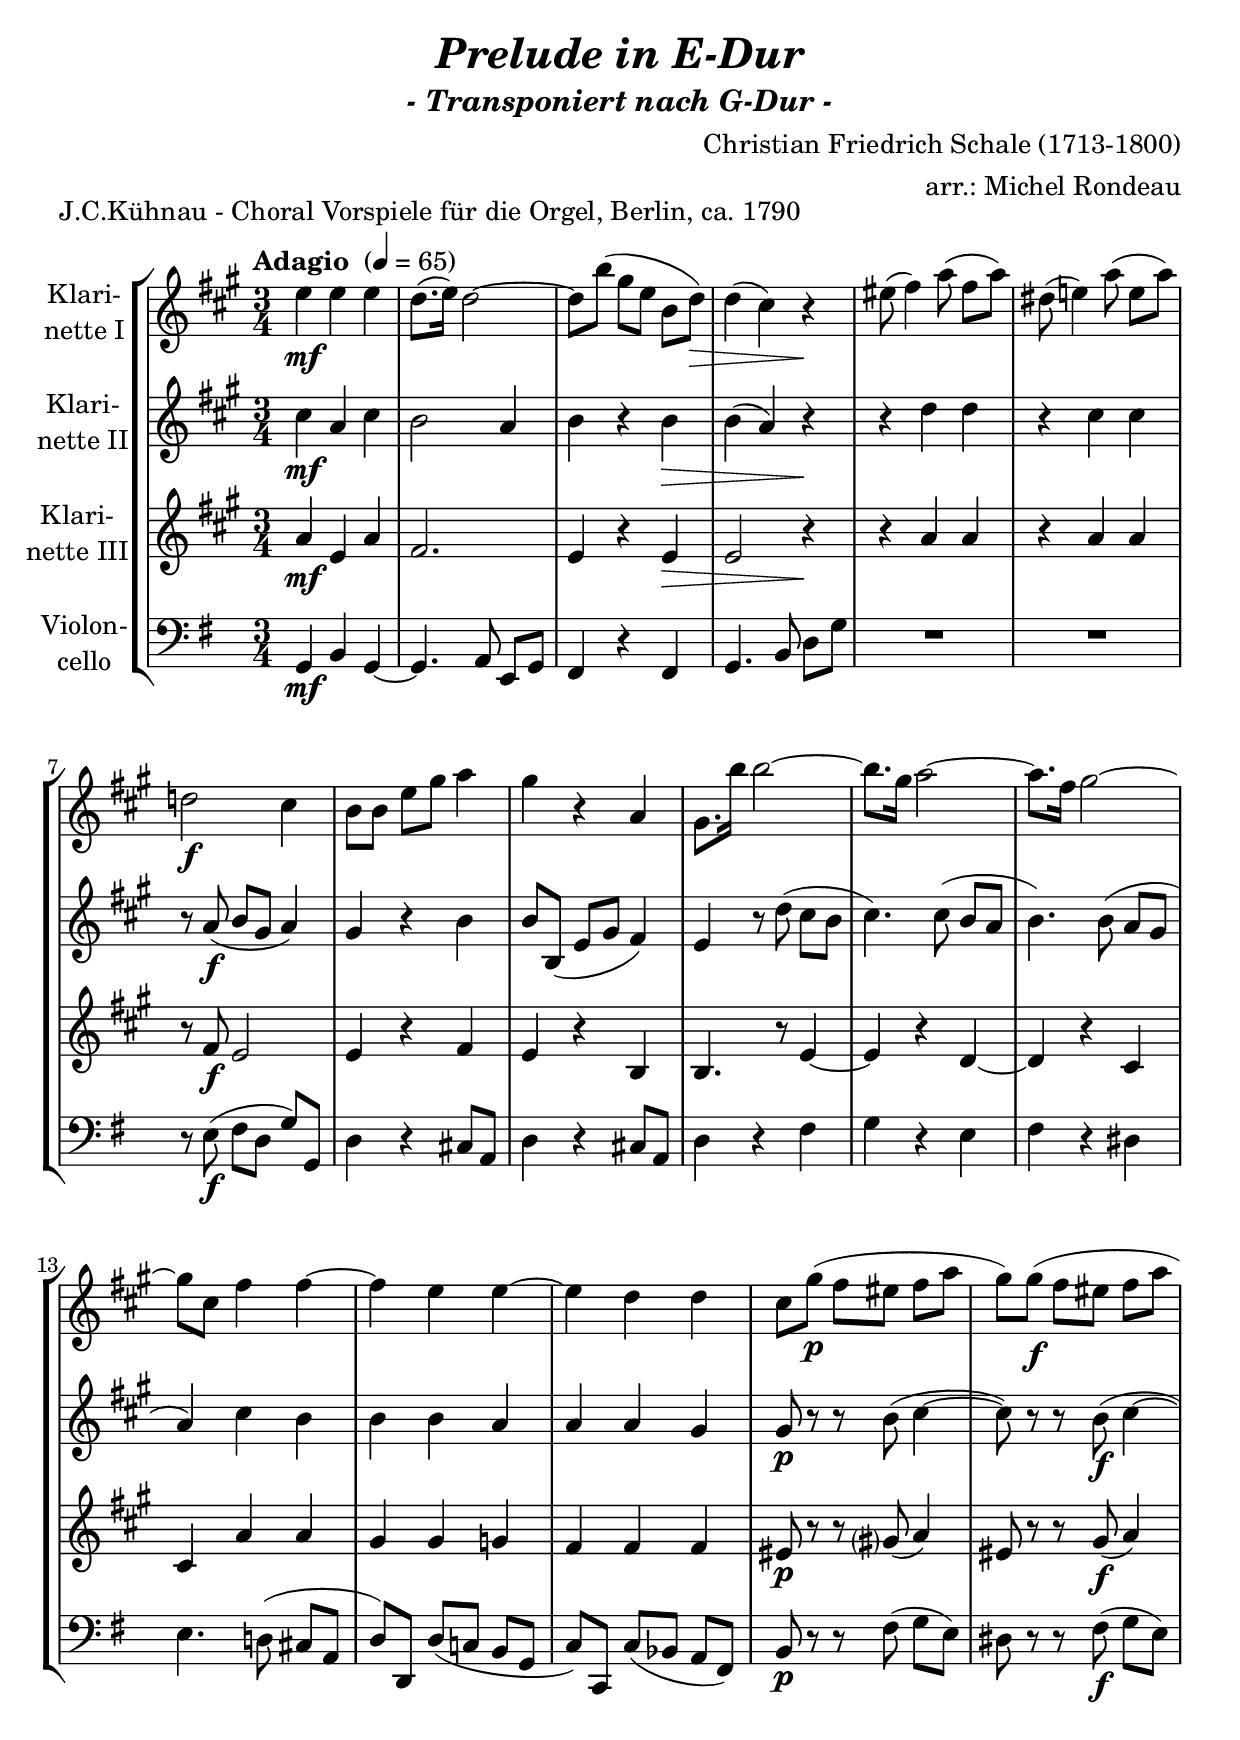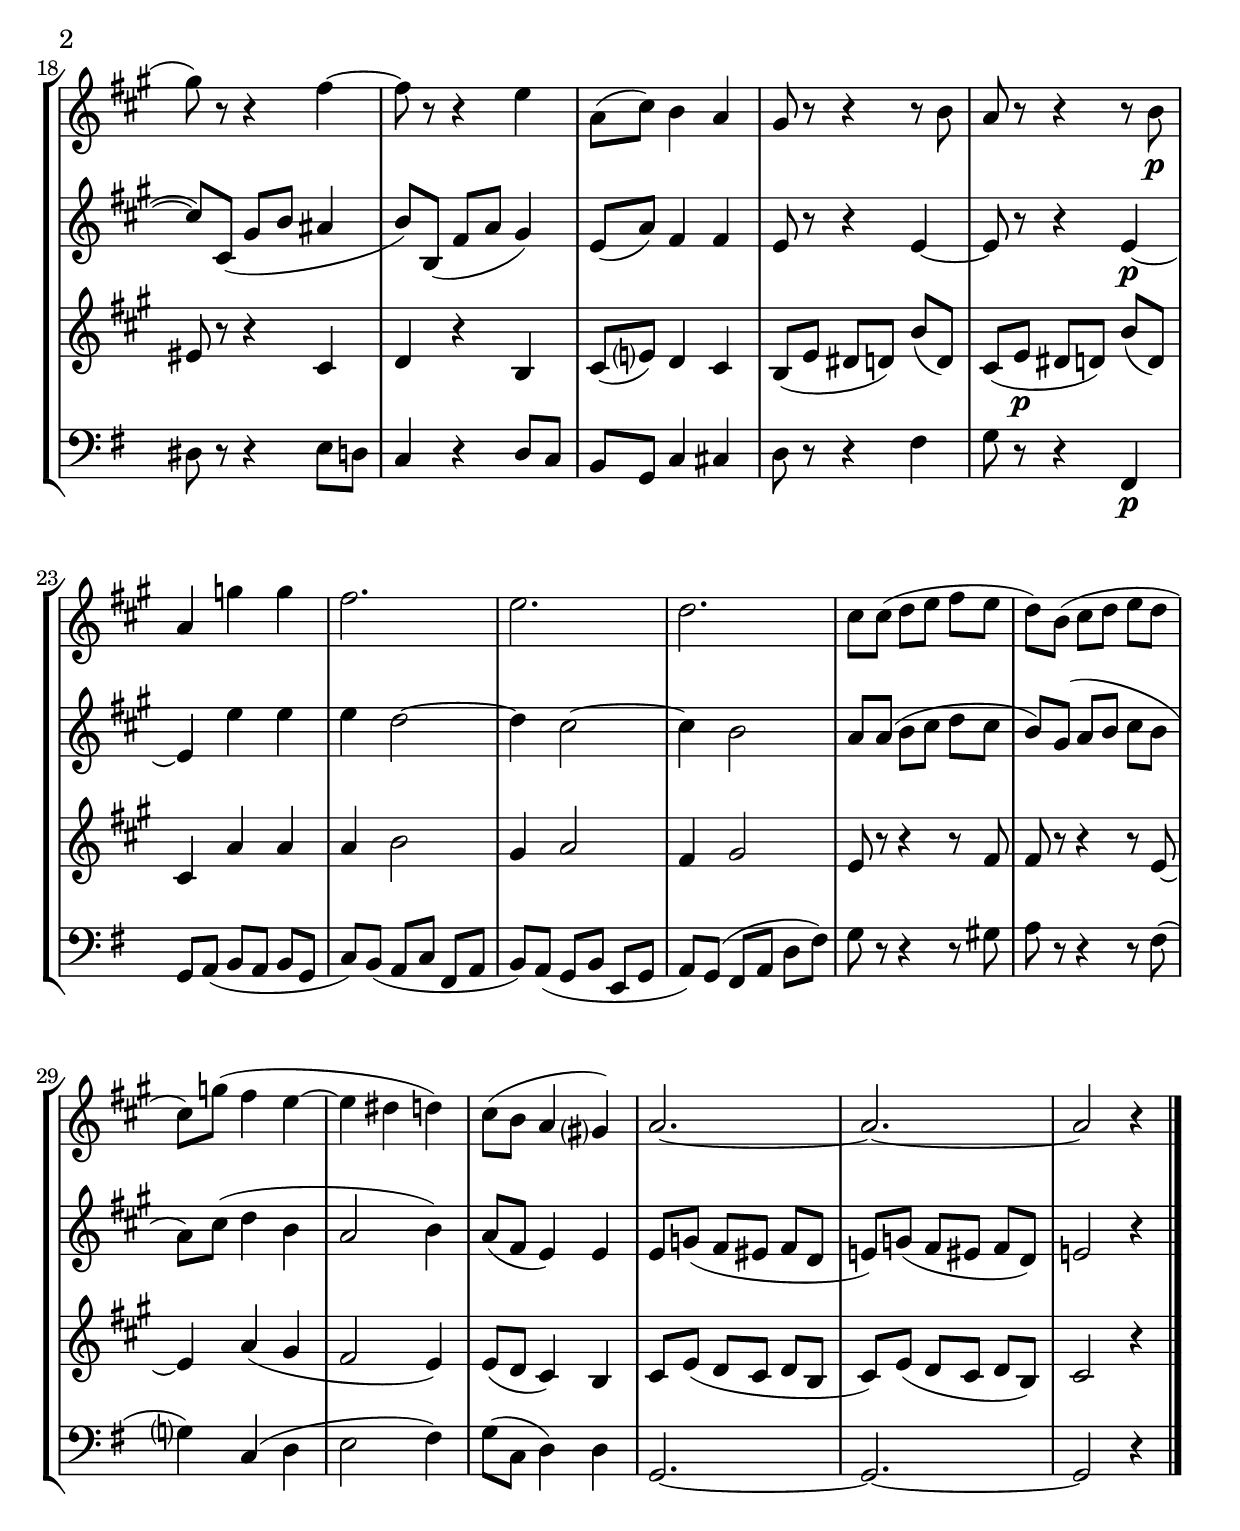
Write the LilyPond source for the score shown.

\version "2.18.2"
\include "deutsch.ly"
  
#(set-global-staff-size 23.15)

\header {
  title     = \markup \bold \italic "Prelude in E-Dur"
  subtitle  = \markup \italic "- Transponiert nach G-Dur -"
  composer  = "Christian Friedrich Schale (1713-1800)"
  arranger  = "arr.: Michel Rondeau"
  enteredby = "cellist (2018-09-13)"
  piece     = "J.C.Kühnau - Choral Vorspiele für die Orgel, Berlin, ca. 1790"
}

voiceconsts = {
  \key e \major
  \time 3/4
  \clef "treble"
%  \numericTimeSignature
  \compressFullBarRests
  % Set default beaming for all staves
  \set Timing.beamExceptions = #'()
  \set Timing.baseMoment     = #(ly:make-moment 1 4)
  \set Timing.beatStructure  = #'(1 1 1)
  \tempo "Adagio " 4=65
}

micl = "clarinet"
mifl = "flute"
miob = "oboe"
mifh = "french horn"
misx = "tenor sax"
mist = "string ensemble 1"
miba = "cello"

rit  = \mark \markup \box \italic "rit."

va = \relative c''' {
  \voiceconsts

  h4\mf h h
  a8.( h16) a2~
  a8 fis'( dis h fis a)\>
  a4( gis) r\!
  his8( cis4) e8( cis e)
  ais,( h!4) e8( h e)

  a,!2\f gis4
  fis8 fis h dis e4
  dis r e,
  dis8. fis'16 fis2~
  fis8. dis16 e2~
  e8. cis16 dis2~
  dis8 gis, cis4 cis~

  cis h h~
  h a a
  gis8 dis'(\p cis his cis e
  dis) dis(\f cis his cis e
  dis) r r4 cis~
  cis8 r r4 h

  e,8( gis) fis4 e
  dis8 r r4 r8 fis
  e r r4 r8 fis\p
  e4 d' d
  cis2.
  h
  a
  gis8 gis( a h cis h

  a) fis( gis a h a
  gis) d'( cis4 h~
  h ais a)
  gis8( fis e4 dis?)
  e2.~
  e~
  e2 r4 \bar "|."
}

vb = \relative c''' {
  \voiceconsts

  gis4\mf e gis
  fis2 e4
  fis r fis\>
  fis( e) r\!
  r a a
  r gis gis
  r8 e(\f fis dis e4)

  dis r fis
  fis8 fis,( h dis cis4)
  h r8 a'( gis fis
  gis4.) gis8( fis e
  fis4.) fis8( e dis
  e4) gis fis
  fis fis e

  e e dis
  dis8\p r r fis( gis4~
  gis8) r r fis(\f gis4~
  gis8) gis,( dis' fis eis4
  fis8) fis,( cis' e dis4)
  h8( e) cis4 cis
  h8 r r4 h~

  h8 r r4 h~\p
  h h' h
  h a2~
  a4 gis2~
  gis4 fis2
  e8 e( fis gis a gis
  fis) dis( e fis gis fis

  e) gis( a4 fis
  e2 fis4)
  e8( cis h4) h
  h8 d( cis his cis a
  h!) d( cis his cis a)
  h!2 r4 \bar "|."
}

vc = \relative c'' {
  \voiceconsts

  e4\mf h e
  cis2.
  h4 r h\>
  h2 r4\!
  r e e
  r e e
  r8 cis\f h2

  h4 r cis
  h r fis
  fis4. r8 h4~
  h r a~
  a r gis
  gis e' e
  dis dis d

  cis cis cis
  his8\p r r dis?( e4)
  his8 r r dis(\f e4)
  his8 r r4 gis
  a r fis
  gis8( h?) a4 gis

  fis8( h ais a) fis'( a,)
  gis( h\p ais a) fis'( a,)
  gis4 e' e
  e fis2
  dis4 e2
  cis4 dis2
  h8 r r4 r8 cis

  cis r r4 r8 h~
  h4 e( dis
  cis2 h4)
  h8( a gis4) fis
  gis8 h( a gis a fis
  gis) h( a gis a fis)
  gis2 r4 \bar "|."
}

vd = \relative c {
  \voiceconsts
  \clef "bass"

  e4\mf gis e~
  e4. fis8 cis e
  dis4 r dis
  e4. gis8 h e
  R2.*2
  r8 cis(\f dis h e) e,

  h'4 r ais8 fis
  h4 r ais8 fis
  h4 r dis
  e r cis
  dis r his
  cis4. h!8( ais fis
  h) h, h'( a! gis e

  a) a, a'( g fis dis)
  gis\p r r dis'( e cis)
  his r r dis(\f e cis)
  his r r4 cis8 h
  a4 r h8 a
  gis e a4 ais

  h8 r r4 dis
  e8 r r4 dis,\p
  e8 fis( gis fis gis e
  a) gis( fis a dis, fis
  gis) fis( e gis cis, e
  fis) e( dis fis h dis)

  e r r4 r8 eis
  fis r r4 r8 dis(
  e?4) a,( h
  cis2 dis4)
  e8( a, h4) h
  e,2.~
  e~
  e2 r4 \bar "|."
}


music = \new StaffGroup <<
      \new Staff {
	\set Staff.midiInstrument = \micl
	\set Staff.instrumentName = \markup \center-column { "Klari-" "nette I" }
	\transpose e a, { \va }
      }

      \new Staff {
	\set Staff.midiInstrument = \micl
	\set Staff.instrumentName = \markup \center-column { "Klari-" "nette II" }
	\transpose e a, { \vb }
      }

      \new Staff {
	\set Staff.midiInstrument = \micl
	\set Staff.instrumentName = \markup \center-column { "Klari-" "nette III" }
	\transpose e a, { \vc }
      }

      \new Staff {
	\set Staff.midiInstrument = \miba
	\set Staff.instrumentName = \markup \center-column { "Violon-" "cello" }
	\transpose e g, { \vd }
      }
>>

\book {
  \score {
    \music
    \layout {}
  }

  \score {
    \unfoldRepeats \music

    \midi {
      \context {
        \Score
      }
    }
  }
}
